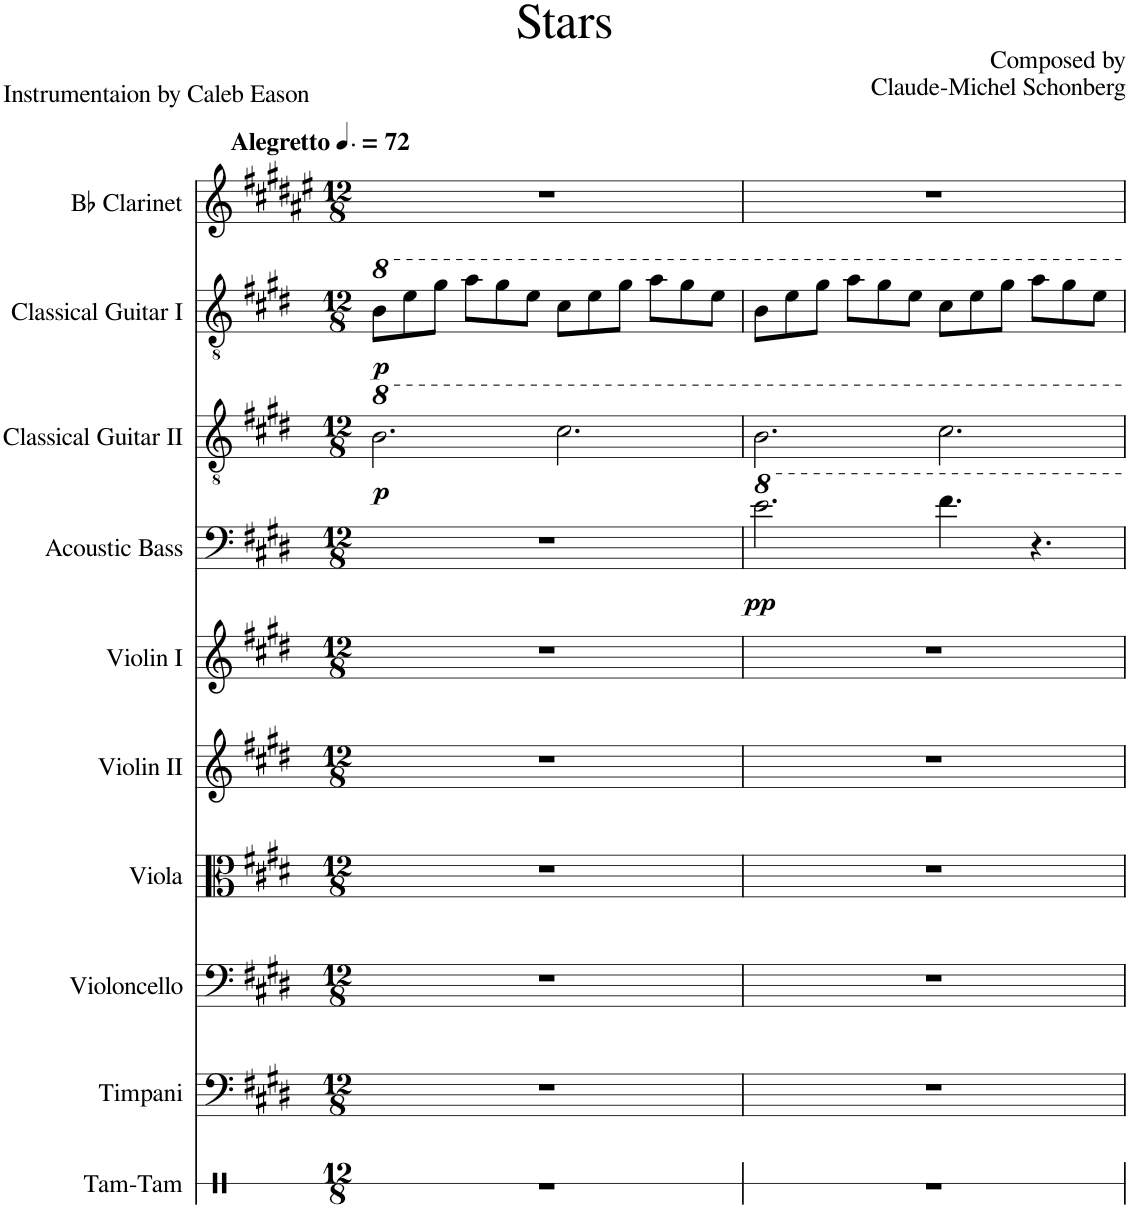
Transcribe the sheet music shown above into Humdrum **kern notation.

**kern	**kern	**kern	**kern	**kern	**kern	**kern	**dynam	**kern	**dynam	**kern	**dynam	**kern
*part10	*part9	*part8	*part7	*part6	*part5	*part4	*part4	*part3	*part3	*part2	*part2	*part1
*staff10	*staff9	*staff8	*staff7	*staff6	*staff5	*staff4	*staff4	*staff3	*staff3	*staff2	*staff2	*staff1
*I"Tam-Tam	*I"Timpani	*I"Violoncello	*I"Viola	*I"Violin II	*I"Violin I	*I"Acoustic Bass	*	*I"Classical Guitar II	*	*I"Classical Guitar I	*	*I"Bb Clarinet
*I'Tam	*I'Timp.	*I'Vc.	*I'Vla.	*I'Vln. II	*I'Vln. I	*I'Bass	*	*I'Guit. II	*	*I'Guit. I	*	*I'Bb Cl.
*stria1	*	*	*	*	*	*	*	*	*	*	*	*
*clefX	*clefF4	*clefF4	*clefC3	*clefG2	*clefG2	*clefF4	*	*clefGv2	*	*clefGv2	*	*clefG2
*	*	*	*	*	*	*Trd7c12	*	*	*	*	*	*Trd1c2
*k[]	*k[f#c#g#d#]	*k[f#c#g#d#]	*k[f#c#g#d#]	*k[f#c#g#d#]	*k[f#c#g#d#]	*k[f#c#g#d#]	*	*k[f#c#g#d#]	*	*k[f#c#g#d#]	*	*k[f#c#g#d#a#e#]
*M12/8	*M12/8	*M12/8	*M12/8	*M12/8	*M12/8	*M12/8	*	*M12/8	*	*M12/8	*	*M12/8
*MM108	*MM108	*MM108	*MM108	*MM108	*MM108	*MM108	*	*MM108	*	*MM108	*	*MM108
=1	=1	=1	=1	=1	=1	=1	=1	=1	=1	=1	=1	=1
!	!	!	!	!	!	!	!	!	!	!	!	!LO:TX:a:B:t=Alegretto
!	!	!	!	!	!	!	!	!	!LO:DY:b	!	!LO:DY:b	!
1.r	1.r	1.r	1.r	1.r	1.r	1.r	.	2.b\	p	8b\L	p	1.r
.	.	.	.	.	.	.	.	.	.	8ee\	.	.
.	.	.	.	.	.	.	.	.	.	8gg#\J	.	.
.	.	.	.	.	.	.	.	.	.	8aa\L	.	.
.	.	.	.	.	.	.	.	.	.	8gg#\	.	.
.	.	.	.	.	.	.	.	.	.	8ee\J	.	.
.	.	.	.	.	.	.	.	2.cc#\	.	8cc#\L	.	.
.	.	.	.	.	.	.	.	.	.	8ee\	.	.
.	.	.	.	.	.	.	.	.	.	8gg#\J	.	.
.	.	.	.	.	.	.	.	.	.	8aa\L	.	.
.	.	.	.	.	.	.	.	.	.	8gg#\	.	.
.	.	.	.	.	.	.	.	.	.	8ee\J	.	.
=2	=2	=2	=2	=2	=2	=2	=2	=2	=2	=2	=2	=2
!	!	!	!	!	!	!	!LO:DY:b	!	!	!	!	!
1.r	1.r	1.r	1.r	1.r	1.r	2.ee\	pp	2.b\	.	8b\L	.	1.r
.	.	.	.	.	.	.	.	.	.	8ee\	.	.
.	.	.	.	.	.	.	.	.	.	8gg#\J	.	.
.	.	.	.	.	.	.	.	.	.	8aa\L	.	.
.	.	.	.	.	.	.	.	.	.	8gg#\	.	.
.	.	.	.	.	.	.	.	.	.	8ee\J	.	.
.	.	.	.	.	.	4.ff#\	.	2.cc#\	.	8cc#\L	.	.
.	.	.	.	.	.	.	.	.	.	8ee\	.	.
.	.	.	.	.	.	.	.	.	.	8gg#\J	.	.
.	.	.	.	.	.	4.r	.	.	.	8aa\L	.	.
.	.	.	.	.	.	.	.	.	.	8gg#\	.	.
.	.	.	.	.	.	.	.	.	.	8ee\J	.	.
=	=	=	=	=	=	=	=	=	=	=	=	=
*-	*-	*-	*-	*-	*-	*-	*-	*-	*-	*-	*-	*-
